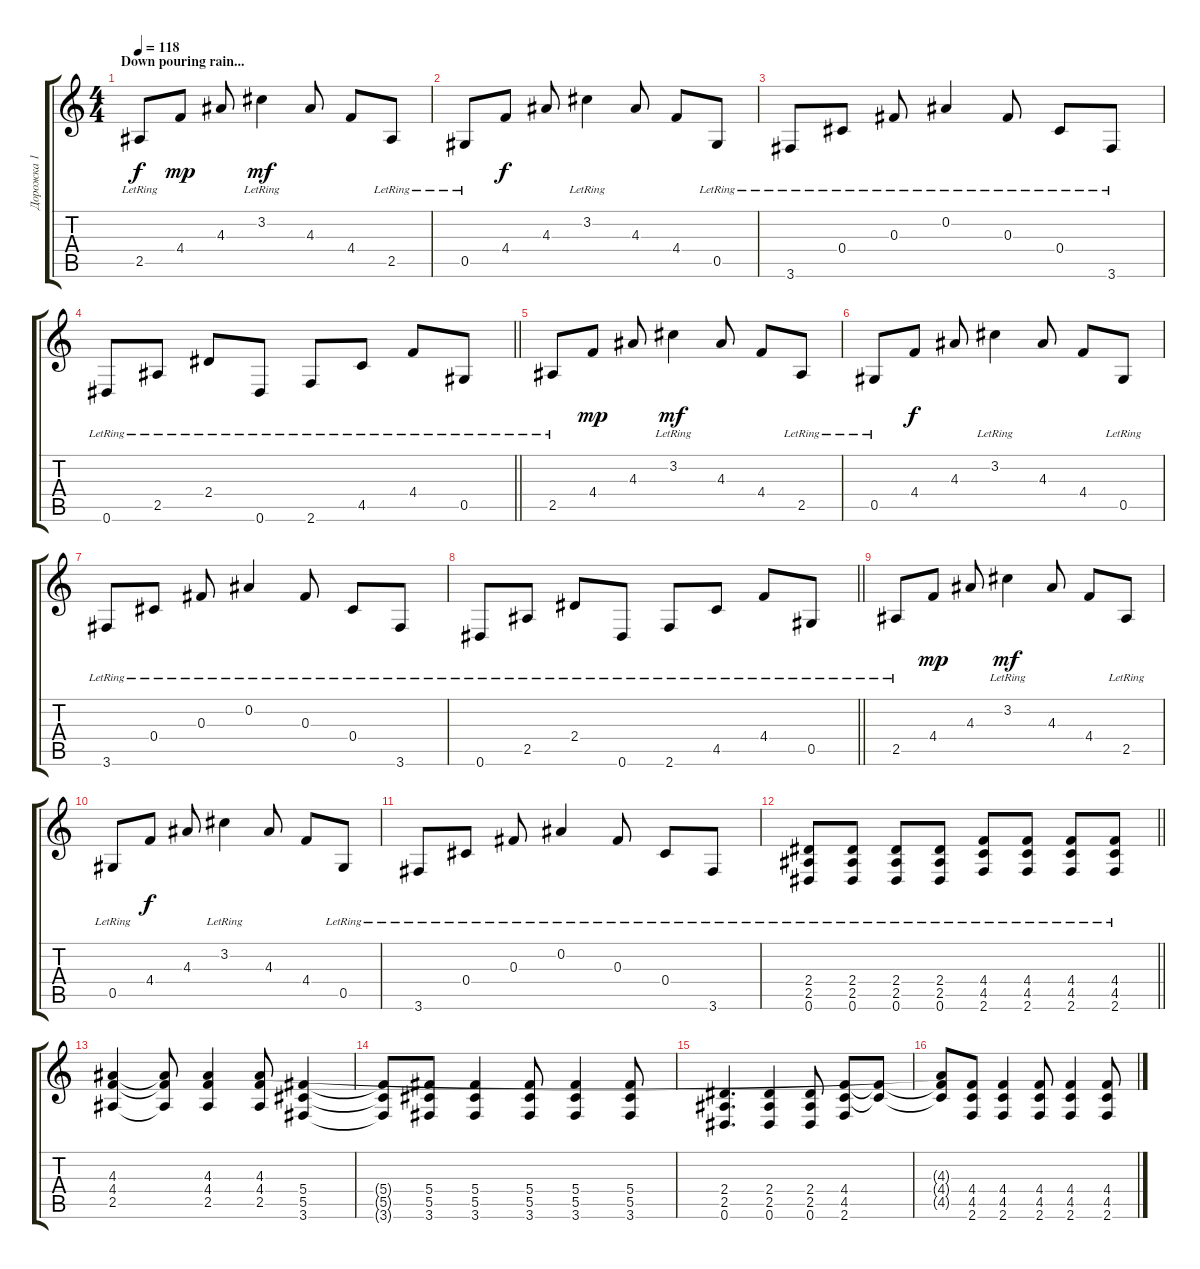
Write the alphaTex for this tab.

\track ("Дорожка 1" "Дорожка 1") {instrument acousticguitarsteel}
\staff {score tabs}
\tuning (Eb4 Bb3 Gb3 Db3 Ab2 Eb2) {hide}
\ts (4 4)
\section ("" "Down pouring rain...")
\tempo 118
\clef g2
\ks c
2.5{lr}.8{dy f} 4.4.8{dy mp} 4.3.8 3.2{lr}.4{dy mf} 4.3.8 4.4.8 2.5{lr}.8 |
0.5{lr}.8 4.4.8{dy f} 4.3.8 3.2{lr}.4 4.3.8 4.4.8 0.5{lr}.8 |
3.6{lr}.8 0.4{lr}.8 0.3{lr}.8 0.2{lr}.4 0.3{lr}.8 0.4{lr}.8 3.6{lr}.8 |
\barLineRight lightlight
0.6{lr}.8 2.5{lr}.8 2.4{lr}.8 0.6{lr}.8 2.6{lr}.8 4.5{lr}.8 4.4{lr}.8 0.5{lr}.8 |
2.5{lr}.8 4.4.8{dy mp} 4.3.8 3.2{lr}.4{dy mf} 4.3.8 4.4.8 2.5{lr}.8 |
0.5{lr}.8 4.4.8{dy f} 4.3.8 3.2{lr}.4 4.3.8 4.4.8 0.5{lr}.8 |
3.6{lr}.8 0.4{lr}.8 0.3{lr}.8 0.2{lr}.4 0.3{lr}.8 0.4{lr}.8 3.6{lr}.8 |
\barLineRight lightlight
0.6{lr}.8 2.5{lr}.8 2.4{lr}.8 0.6{lr}.8 2.6{lr}.8 4.5{lr}.8 4.4{lr}.8 0.5{lr}.8 |
2.5{lr}.8 4.4.8{dy mp} 4.3.8 3.2{lr}.4{dy mf} 4.3.8 4.4.8 2.5{lr}.8 |
0.5{lr}.8 4.4.8{dy f} 4.3.8 3.2{lr}.4 4.3.8 4.4.8 0.5{lr}.8 |
3.6{lr}.8 0.4{lr}.8 0.3{lr}.8 0.2{lr}.4 0.3{lr}.8 0.4{lr}.8 3.6{lr}.8 |
\barLineRight lightlight
(2.4 2.5 0.6{lr}).8 (2.4 2.5{lr} 0.6).8 (2.4{lr} 2.5 0.6).8 (2.4 2.5 0.6{lr}).8 (4.4 4.5 2.6{lr}).8 (4.4 4.5{lr} 2.6).8 (4.4{lr} 4.5 2.6).8 (4.4 4.5{lr} 2.6).8 |
(4.3 4.4 2.5).4 (4.3{t} 4.4{t} 2.5{t}).8 (4.3 4.4 2.5).4 (4.3 4.4 2.5).8 (5.4 5.5 3.6).4 |
(5.4{t} 5.5{t} 3.6{t}).8 (5.4 5.5 3.6).8 (5.4 5.5 3.6).4 (5.4 5.5 3.6).8 (5.4 5.5 3.6).4 (5.4 5.5 3.6).8 |
(2.4 2.5 0.6).4{d} (2.4 2.5 0.6).4 (2.4 2.5 0.6).8 (4.4 4.5 2.6).8 (4.4{t} 4.5{t}).8 |
(4.3{t} 4.4{t} 4.5{t}).8 (4.4 4.5 2.6).8 (4.4 4.5 2.6).4 (4.4 4.5 2.6).8 (4.4 4.5 2.6).4 (4.4 4.5 2.6).8
